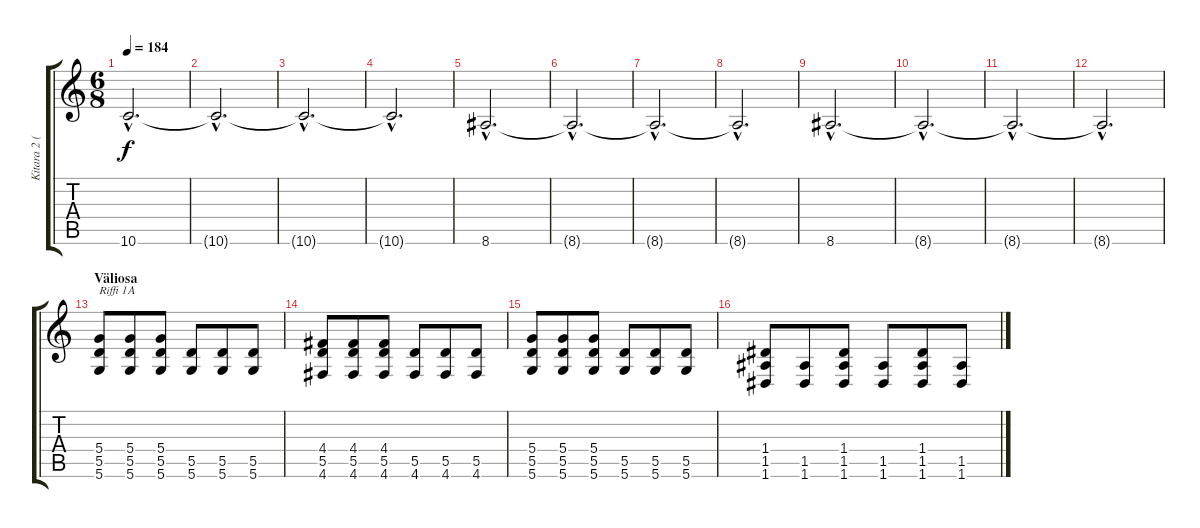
\track ("Kitara 2 (Tuomo)" "Kitara 2 (") {instrument distortionguitar}
\staff {score tabs}
\tuning (E4 B3 G3 D3 A2 D2) {hide}
\ts (6 8)
\tempo 184
\clef g2
\ks c
10.6{hac}.2{d dy f} |
10.6{hac t}.2{d} |
10.6{hac t}.2{d} |
10.6{hac t}.2{d} |
8.6{hac}.2{d} |
8.6{hac t}.2{d} |
8.6{hac t}.2{d} |
8.6{hac t}.2{d} |
8.6{hac}.2{d} |
8.6{hac t}.2{d} |
8.6{hac t}.2{d} |
8.6{hac t}.2{d} |
\section ("" "Väliosa")
(5.4 5.5 5.6).8{txt "Riffi 1A"} (5.4 5.5 5.6).8 (5.4 5.5 5.6).8 (5.5 5.6).8 (5.5 5.6).8 (5.5 5.6).8 |
(4.4 5.5 4.6).8 (4.4 5.5 4.6).8 (4.4 5.5 4.6).8 (5.5 4.6).8 (5.5 4.6).8 (5.5 4.6).8 |
(5.4 5.5 5.6).8 (5.4 5.5 5.6).8 (5.4 5.5 5.6).8 (5.5 5.6).8 (5.5 5.6).8 (5.5 5.6).8 |
(1.4 1.5 1.6).8 (1.5 1.6).8 (1.4 1.5 1.6).8 (1.5 1.6).8 (1.4 1.5 1.6).8 (1.5 1.6).8
